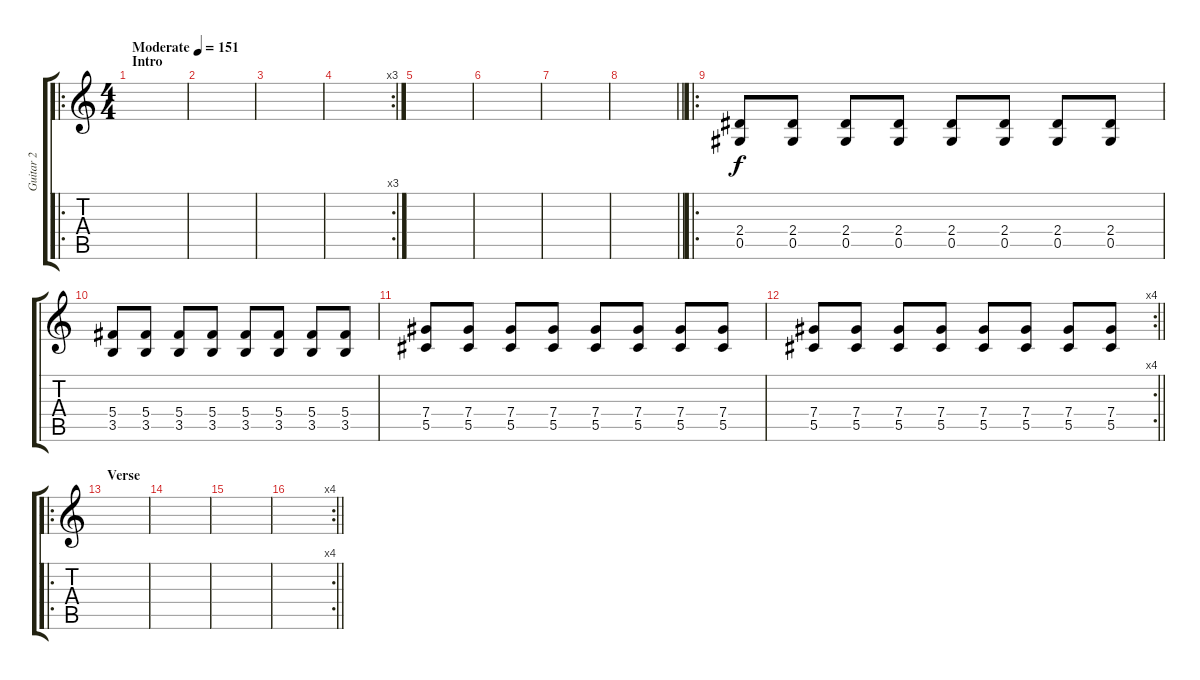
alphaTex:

\track ("Guitar 2" "Guitar 2") {instrument distortionguitar}
\staff {score tabs}
\tuning (Eb4 Bb3 Gb3 Db3 Ab2 Eb2) {hide}
\ro
\ts (4 4)
\section ("" "Intro")
\tempo (151 "Moderate")
\clef g2
\ks c
|
|
|
\rc 3
|
|
|
|
\barLineRight lightlight
|
\ro
\section ("" "")
(2.4 0.5).8 (2.4 0.5).8 (2.4 0.5).8 (2.4 0.5).8 (2.4 0.5).8 (2.4 0.5).8 (2.4 0.5).8 (2.4 0.5).8 |
(5.4 3.5).8 (5.4 3.5).8 (5.4 3.5).8 (5.4 3.5).8 (5.4 3.5).8 (5.4 3.5).8 (5.4 3.5).8 (5.4 3.5).8 |
(7.4 5.5).8 (7.4 5.5).8 (7.4 5.5).8 (7.4 5.5).8 (7.4 5.5).8 (7.4 5.5).8 (7.4 5.5).8 (7.4 5.5).8 |
\rc 4
\barLineRight lightlight
(7.4 5.5).8 (7.4 5.5).8 (7.4 5.5).8 (7.4 5.5).8 (7.4 5.5).8 (7.4 5.5).8 (7.4 5.5).8 (7.4 5.5).8 |
\ro
\section ("" "Verse")
|
|
|
\rc 4
\barLineRight lightlight
